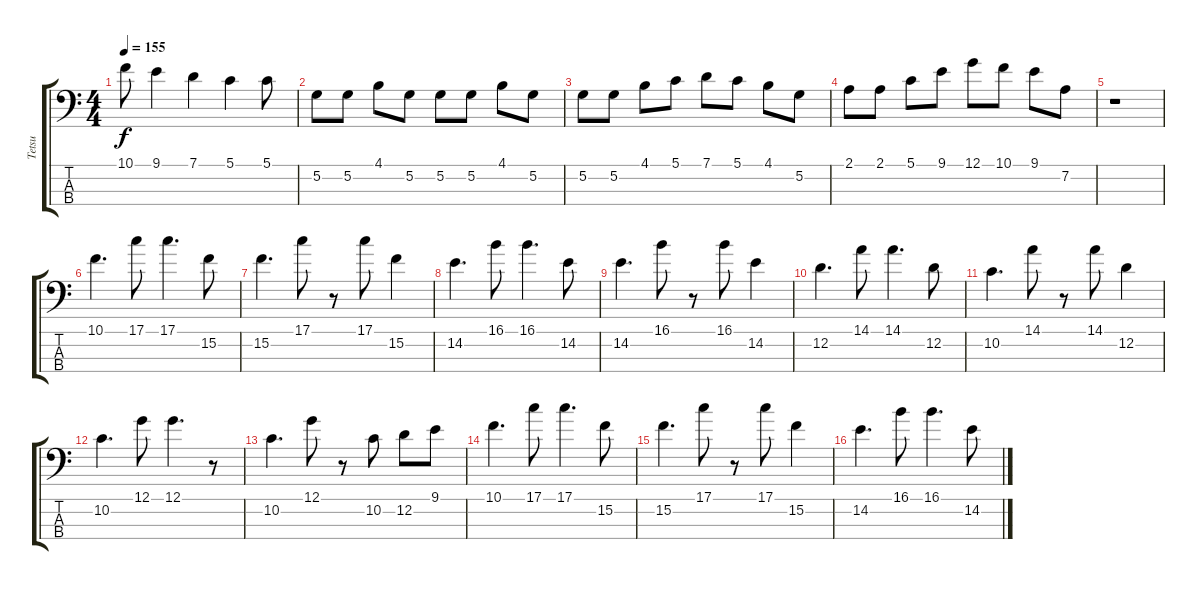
\track ("Tetsu" "Tetsu") {instrument electricbassfinger}
\staff {score tabs}
\tuning (G2 D2 A1 E1) {hide}
\ts (4 4)
\tempo 155
\clef f4
\ks c
10.1.8{dy f} 9.1.4 7.1.4 5.1.4 5.1.8 |
5.2.8 5.2.8 4.1.8 5.2.8 5.2.8 5.2.8 4.1.8 5.2.8 |
5.2.8 5.2.8 4.1.8 5.1.8 7.1.8 5.1.8 4.1.8 5.2.8 |
2.1.8 2.1.8 5.1.8 9.1.8 12.1.8 10.1.8 9.1.8 7.2.8 |
r.1 |
10.1.4{d} 17.1.8 17.1.4{d} 15.2.8 |
15.2.4{d} 17.1.8 r.8 17.1.8 15.2.4 |
14.2.4{d} 16.1.8 16.1.4{d} 14.2.8 |
14.2.4{d} 16.1.8 r.8 16.1.8 14.2.4 |
12.2.4{d} 14.1.8 14.1.4{d} 12.2.8 |
10.2.4{d} 14.1.8 r.8 14.1.8 12.2.4 |
10.2.4{d} 12.1.8 12.1.4{d} r.8 |
10.2.4{d} 12.1.8 r.8 10.2.8 12.2.8 9.1.8 |
10.1.4{d} 17.1.8 17.1.4{d} 15.2.8 |
15.2.4{d} 17.1.8 r.8 17.1.8 15.2.4 |
14.2.4{d} 16.1.8 16.1.4{d} 14.2.8
